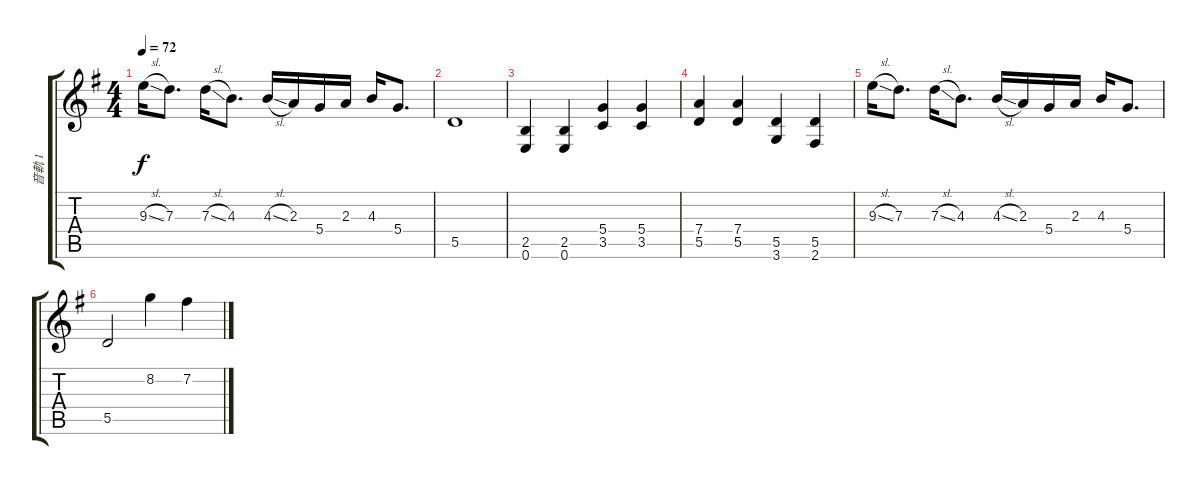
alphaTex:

\track ("音軌 1" "音軌 1") {instrument overdrivenguitar}
\staff {score tabs}
\tuning (E4 B3 G3 D3 A2 E2) {hide}
\ts (4 4)
\tempo 72
\clef g2
\ks g
9.3{sl}.16{dy f} 7.3.8{d} 7.3{sl}.16 4.3.8{d} 4.3{sl}.16 2.3.16 5.4.16 2.3.16 4.3.16 5.4.8{d} |
5.5.1 |
(2.5 0.6).4 (2.5 0.6).4 (5.4 3.5).4 (5.4 3.5).4 |
(7.4 5.5).4 (7.4 5.5).4 (5.5 3.6).4 (5.5 2.6).4 |
9.3{sl}.16 7.3.8{d} 7.3{sl}.16 4.3.8{d} 4.3{sl}.16 2.3.16 5.4.16 2.3.16 4.3.16 5.4.8{d} |
5.5.2 8.2.4 7.2.4
